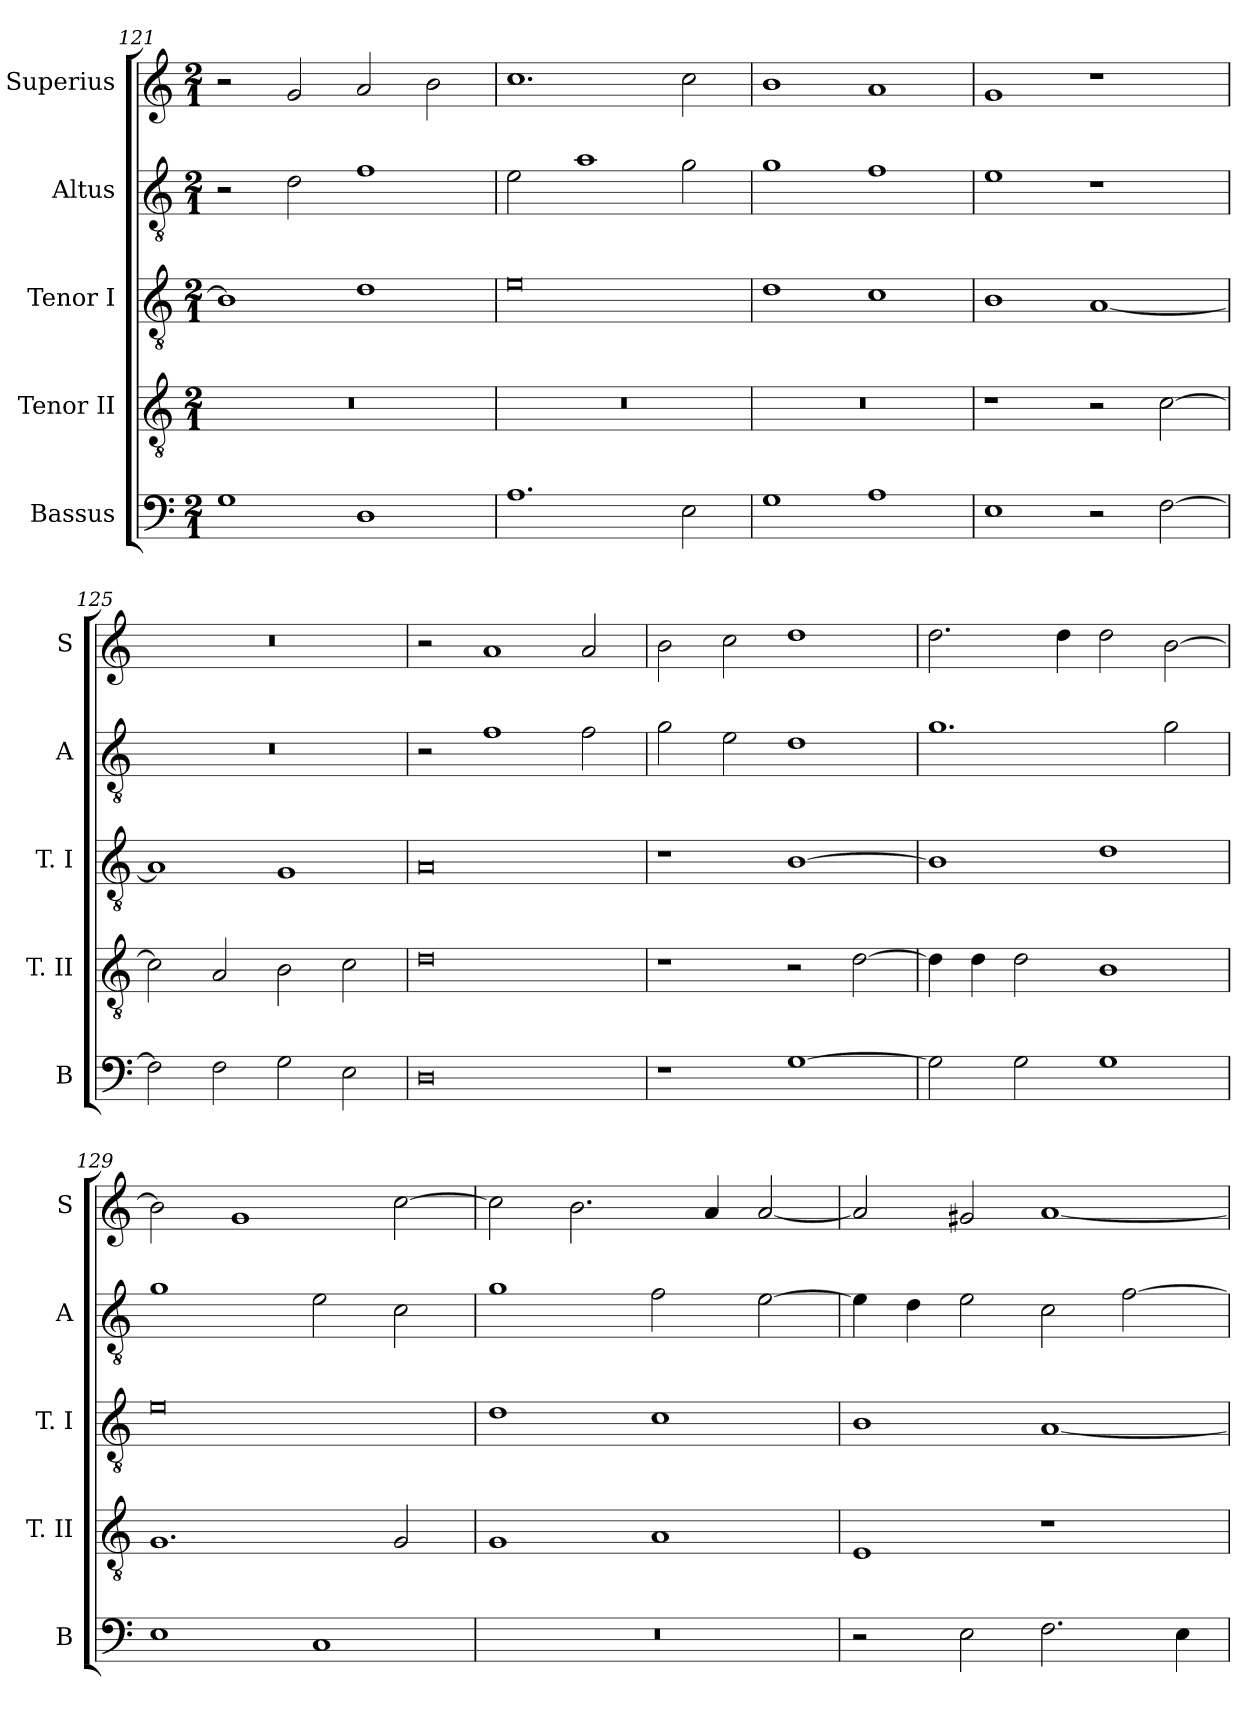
**kern	**kern	**kern	**kern	**kern
*part5	*part4	*part3	*part2	*part1
*staff5	*staff4	*staff3	*staff2	*staff1
*I"Bassus	*I"Tenor II	*I"Tenor I	*I"Altus	*I"Superius
*I'B	*I'T. II	*I'T. I	*I'A	*I'S
*clefF4	*clefGv2	*clefGv2	*clefGv2	*clefG2
*k[]	*k[]	*k[]	*k[]	*k[]
*C:	*C:	*C:	*C:	*C:
*M2/1	*M2/1	*M2/1	*M2/1	*M2/1
=121	=121	=121	=121	=121
1G	0r	1B]	2r	2r
.	.	.	2d	2g
1D	.	1d	1f	2a
.	.	.	.	2b
=122	=122	=122	=122	=122
1.A	0r	0e	2e	1.cc
.	.	.	1a	.
2E	.	.	2g	2cc
=123	=123	=123	=123	=123
1G	0r	1d	1g	1b
1A	.	1c	1f	1a
=124	=124	=124	=124	=124
1E	1r	1B	1e	1g
2r	2r	[1A	1r	1r
[2F	[2c	.	.	.
=125	=125	=125	=125	=125
2F]	2c]	1A]	0r	0r
2F	2A	.	.	.
2G	2B	1G	.	.
2E	2c	.	.	.
=126	=126	=126	=126	=126
0D	0d	0A	2r	2r
.	.	.	1f	1a
.	.	.	2f	2a
=127	=127	=127	=127	=127
1r	1r	1r	2g	2b
.	.	.	2e	2cc
[1G	2r	[1B	1d	1dd
.	[2d	.	.	.
=128	=128	=128	=128	=128
2G]	4d]	1B]	1.g	2.dd
.	4d	.	.	.
2G	2d	.	.	.
.	.	.	.	4dd
1G	1B	1d	.	2dd
.	.	.	2g	[2b
=129	=129	=129	=129	=129
1E	1.G	0e	1g	2b]
.	.	.	.	1g
1C	.	.	2e	.
.	2G	.	2c	[2cc
=130	=130	=130	=130	=130
0r	1G	1d	1g	2cc]
.	.	.	.	2.b
.	1A	1c	2f	.
.	.	.	.	4a
.	.	.	[2e	[2a
=131	=131	=131	=131	=131
2r	1E	1B	4e]	2a]
.	.	.	4d	.
2E	.	.	2e	2g#X
2.F	1r	[1A	2c	[1a
.	.	.	[2f	.
4E	.	.	.	.
=	=	=	=	=
*-	*-	*-	*-	*-
